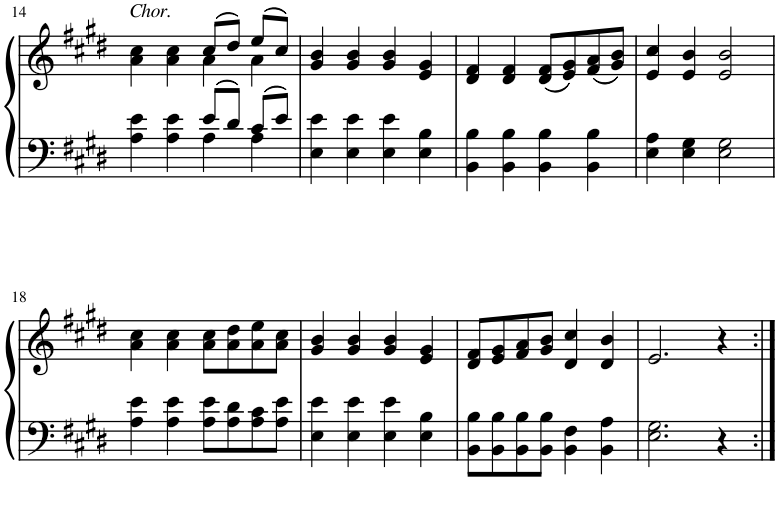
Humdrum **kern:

**kern	**kern
*part1	*part1
*staff2	*staff1
*I"Piano	*
*I'Pno.	*
!!LO:PB:g=z
*clefF4	*clefG2
*k[f#c#g#d#]	*k[f#c#g#d#]
*M4/4	*M4/4
=14	=14
*^	*^
!	!	!LO:TX:a:i:t=Chor.	!
4ryy	4A\ 4e\	4a\ 4cc#\	2ryy
4ryy	4A\ 4e\	4a\ 4cc#\	.
8e/L	4A\	(8cc#/L	4a\
8d#/J	.	8dd#/J)	.
8c#/L	4A\	(8ee/L	4a\
8e/J	.	8cc#/J)	.
*v	*v	*	*
*	*v	*v
=15	=15
4E\ 4e\	4g#/ 4b/
4E\ 4e\	4g#/ 4b/
4E\ 4e\	4g#/ 4b/
4E\ 4B\	4e/ 4g#/
=16	=16
4BB\ 4B\	4d#/ 4f#/
4BB\ 4B\	4d#/ 4f#/
4BB\ 4B\	(8d#/ 8f#/L
.	8e/ 8g#/)
4BB\ 4B\	(8f#/ 8a/
.	8g#/ 8b/J)
=17	=17
4E\ 4A\	4e/ 4cc#/
4E\ 4G#\	4e/ 4b/
2E\ 2G#\	2e/ 2b/
!!LO:LB:g=z
=18	=18
4A\ 4e\	4a\ 4cc#\
4A\ 4e\	4a\ 4cc#\
8A\ 8e\L	8a\ 8cc#\L
8A\ 8d#\	8a\ 8dd#\
8A\ 8c#\	8a\ 8ee\
8A\ 8e\J	8a\ 8cc#\J
=19	=19
4E\ 4e\	4g#/ 4b/
4E\ 4e\	4g#/ 4b/
4E\ 4e\	4g#/ 4b/
4E\ 4B\	4e/ 4g#/
=20	=20
8BB\ 8B\L	8d#/ 8f#/L
8BB\ 8B\	8e/ 8g#/
8BB\ 8B\	8f#/ 8a/
8BB\ 8B\J	8g#/ 8b/J
4BB\ 4F#\	4d#/ 4cc#/
4BB\ 4A\	4d#/ 4b/
=21	=21
2.E\ 2.G#\	2.e/
4r	4r
=:|!	=:|!
*-	*-
